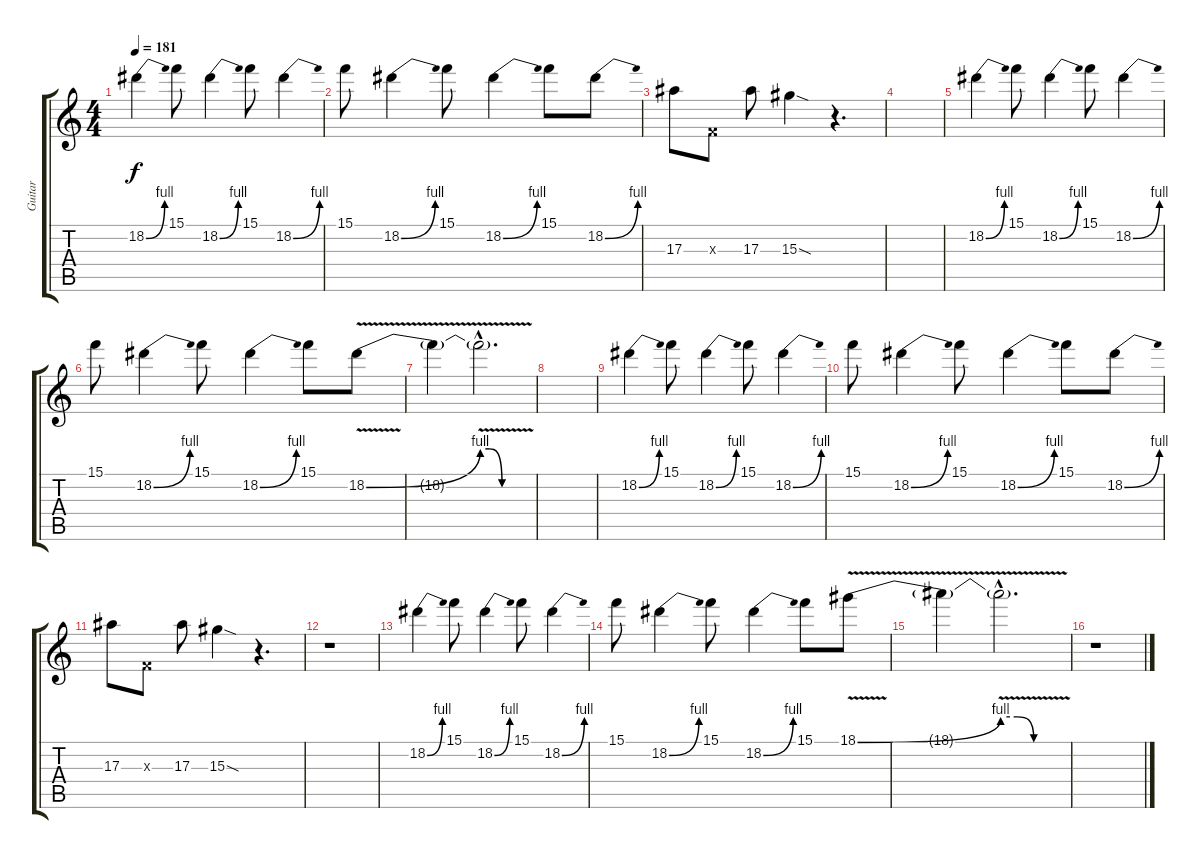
\track ("Guitar" "Guitar") {instrument distortionguitar}
\staff {score tabs}
\tuning (D4 A3 F3 C3 G2 C2) {hide}
\ts (4 4)
\tempo 181
\clef g2
\ks c
18.2{be (bend 0 0 60 4)}.4{dy f} 15.1.8 18.2{be (bend 0 0 60 4)}.4 15.1.8 18.2{be (bend 0 0 60 4)}.4 |
15.1.8 18.2{be (bend 0 0 60 4)}.4 15.1.8 18.2{be (bend 0 0 60 4)}.4 15.1.8 18.2{be (bend 0 0 60 4)}.8 |
17.3.8 0.3{x}.8 17.3.8 15.3{sod}.4 r.4{d} |
|
18.2{be (bend 0 0 60 4)}.4 15.1.8 18.2{be (bend 0 0 60 4)}.4 15.1.8 18.2{be (bend 0 0 60 4)}.4 |
15.1.8 18.2{be (bend 0 0 60 4)}.4 15.1.8 18.2{be (bend 0 0 60 4)}.4 15.1.8 18.2{be (bend 0 0 60 4) v}.8 |
18.2{t}.4 18.2{be (custom 0 4 10 4 25 0 30 0 60 0) v hac t}.2{d} |
|
18.2{be (bend 0 0 60 4)}.4 15.1.8 18.2{be (bend 0 0 60 4)}.4 15.1.8 18.2{be (bend 0 0 60 4)}.4 |
15.1.8 18.2{be (bend 0 0 60 4)}.4 15.1.8 18.2{be (bend 0 0 60 4)}.4 15.1.8 18.2{be (bend 0 0 60 4)}.8 |
17.3.8 0.3{x}.8 17.3.8 15.3{sod}.4 r.4{d} |
r.1 |
18.2{be (bend 0 0 60 4)}.4 15.1.8 18.2{be (bend 0 0 60 4)}.4 15.1.8 18.2{be (bend 0 0 60 4)}.4 |
15.1.8 18.2{be (bend 0 0 60 4)}.4 15.1.8 18.2{be (bend 0 0 60 4)}.4 15.1.8 18.1{be (bend 0 0 60 4) v}.8 |
18.1{t}.4 18.1{be (custom 0 4 15 4 30 0 60 0) v hac t}.2{d} |
r.1
